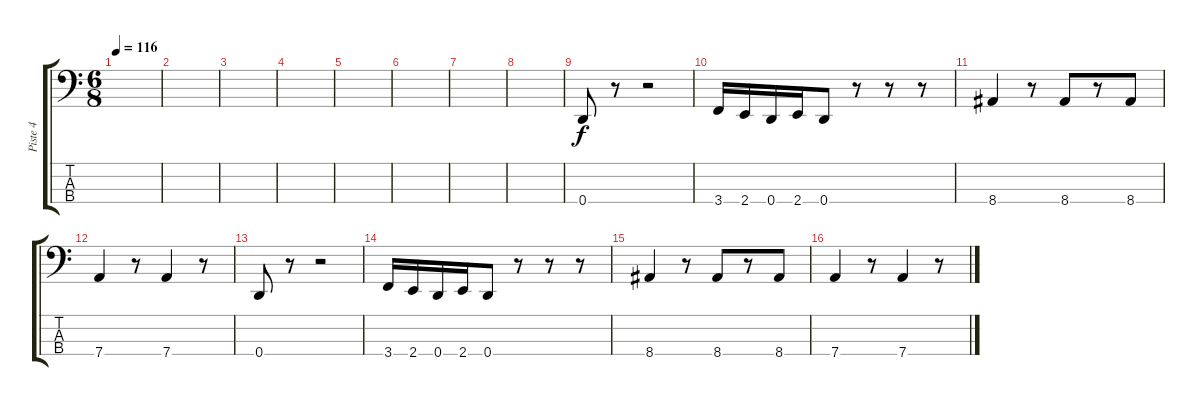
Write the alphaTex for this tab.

\track ("Piste 4" "Piste 4") {instrument acousticguitarnylon}
\staff {score tabs}
\tuning (G2 D2 A1 D1) {hide}
\ts (6 8)
\tempo 116
\clef f4
\ks c
|
|
|
|
|
|
|
|
0.4.8 r.8 r.2 |
3.4.16 2.4.16 0.4.16 2.4.16 0.4.8 r.8 r.8 r.8 |
8.4.4 r.8 8.4.8 r.8 8.4.8 |
7.4.4 r.8 7.4.4 r.8 |
0.4.8 r.8 r.2 |
3.4.16 2.4.16 0.4.16 2.4.16 0.4.8 r.8 r.8 r.8 |
8.4.4 r.8 8.4.8 r.8 8.4.8 |
7.4.4 r.8 7.4.4 r.8
